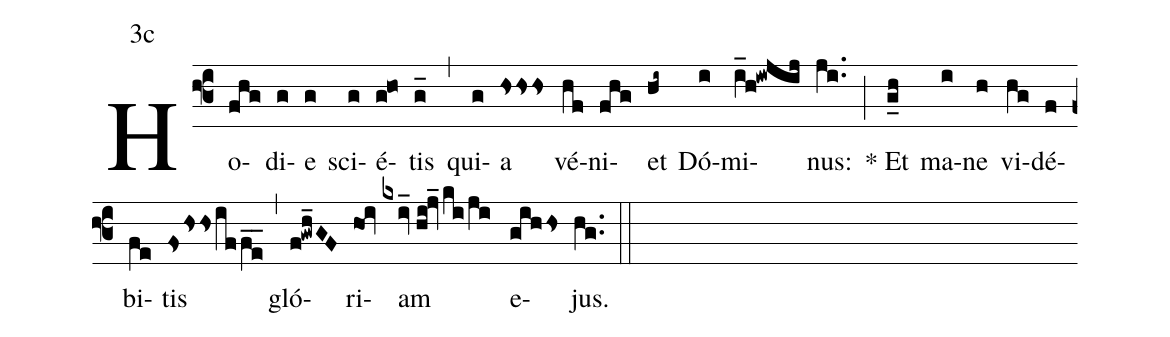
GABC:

mode:3c;
%%
(f3) Ho(fhg)di(g)e(g) sci(g)é(g!ho)tis(g_) (,) qui(g)a(hshshs) vé(hf)ni(fhg)et(hi~) Dó(i)mi(i_h!iwjij)nus:(ji..) (;) <sp>*</sp> Et(g_h) ma(i)ne(h) vi(hg)dé(f)bi(fe)tis(fshssiffe__) (,)gló(f!gwh_GF)ri(hoi)am(kxiv_//hi!jv_/ki/ji) e(gihhs)jus.(hg..) (::)
